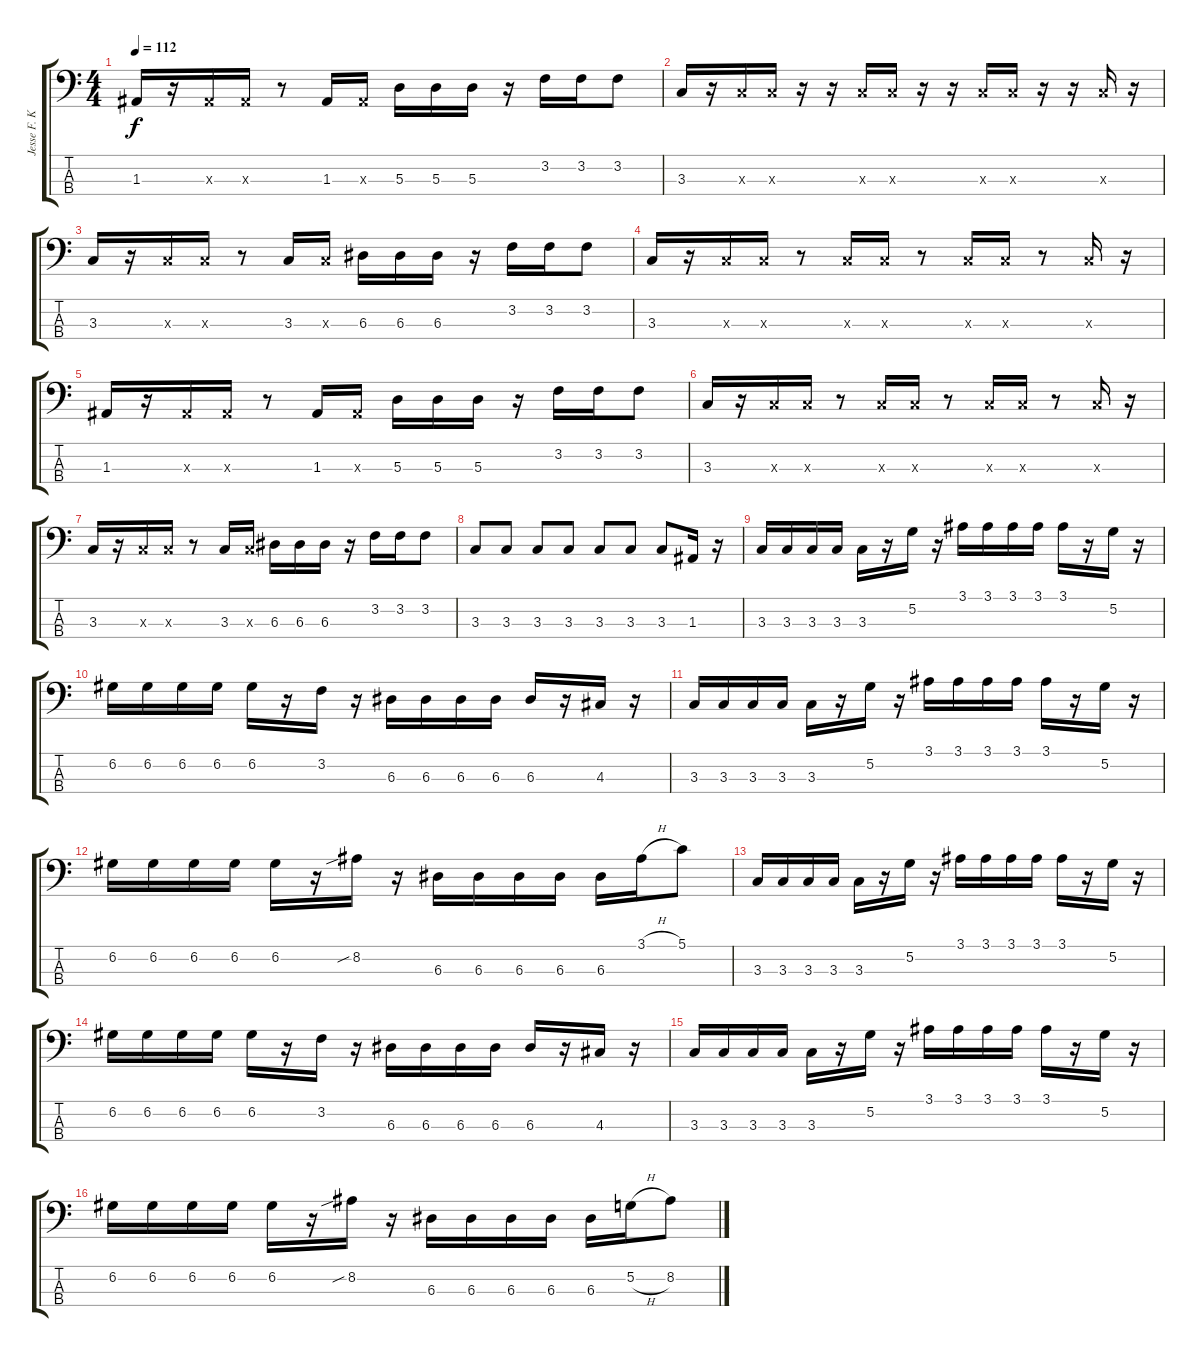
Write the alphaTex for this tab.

\track ("Jesse F. Keeler" "Jesse F. K") {instrument electricbassfinger}
\staff {score tabs}
\tuning (G2 D2 A1 E1) {hide}
\ts (4 4)
\tempo 112
\clef f4
\ks c
1.3.16{dy f} r.16 1.3{x}.16 1.3{x}.16 r.8 1.3.16 1.3{x}.16 5.3.16 5.3.16 5.3.16 r.16 3.2.16 3.2.16 3.2.8 |
3.3.16 r.16 3.3{x}.16 3.3{x}.16 r.16 r.16 3.3{x}.16 3.3{x}.16 r.16 r.16 3.3{x}.16 3.3{x}.16 r.16 r.16 3.3{x}.16 r.16 |
3.3.16 r.16 3.3{x}.16 3.3{x}.16 r.8 3.3.16 3.3{x}.16 6.3.16 6.3.16 6.3.16 r.16 3.2.16 3.2.16 3.2.8 |
3.3.16 r.16 3.3{x}.16 3.3{x}.16 r.8 3.3{x}.16 3.3{x}.16 r.8 3.3{x}.16 3.3{x}.16 r.8 3.3{x}.16 r.16 |
1.3.16 r.16 1.3{x}.16 1.3{x}.16 r.8 1.3.16 1.3{x}.16 5.3.16 5.3.16 5.3.16 r.16 3.2.16 3.2.16 3.2.8 |
3.3.16 r.16 3.3{x}.16 3.3{x}.16 r.8 3.3{x}.16 3.3{x}.16 r.8 3.3{x}.16 3.3{x}.16 r.8 3.3{x}.16 r.16 |
3.3.16 r.16 3.3{x}.16 3.3{x}.16 r.8 3.3.16 3.3{x}.16 6.3.16 6.3.16 6.3.16 r.16 3.2.16 3.2.16 3.2.8 |
3.3.8 3.3.8 3.3.8 3.3.8 3.3.8 3.3.8 3.3.8 1.3.16 r.16 |
3.3.16 3.3.16 3.3.16 3.3.16 3.3.16 r.16 5.2.16 r.16 3.1.16 3.1.16 3.1.16 3.1.16 3.1.16 r.16 5.2.16 r.16 |
6.2.16 6.2.16 6.2.16 6.2.16 6.2.16 r.16 3.2.16 r.16 6.3.16 6.3.16 6.3.16 6.3.16 6.3.16 r.16 4.3.16 r.16 |
3.3.16 3.3.16 3.3.16 3.3.16 3.3.16 r.16 5.2.16 r.16 3.1.16 3.1.16 3.1.16 3.1.16 3.1.16 r.16 5.2.16 r.16 |
6.2.16 6.2.16 6.2.16 6.2.16 6.2.16 r.16 8.2{sib}.16 r.16 6.3.16 6.3.16 6.3.16 6.3.16 6.3.16 3.1{h}.16 5.1.8 |
3.3.16 3.3.16 3.3.16 3.3.16 3.3.16 r.16 5.2.16 r.16 3.1.16 3.1.16 3.1.16 3.1.16 3.1.16 r.16 5.2.16 r.16 |
6.2.16 6.2.16 6.2.16 6.2.16 6.2.16 r.16 3.2.16 r.16 6.3.16 6.3.16 6.3.16 6.3.16 6.3.16 r.16 4.3.16 r.16 |
3.3.16 3.3.16 3.3.16 3.3.16 3.3.16 r.16 5.2.16 r.16 3.1.16 3.1.16 3.1.16 3.1.16 3.1.16 r.16 5.2.16 r.16 |
6.2.16 6.2.16 6.2.16 6.2.16 6.2.16 r.16 8.2{sib}.16 r.16 6.3.16 6.3.16 6.3.16 6.3.16 6.3.16 5.2{h}.16 8.2.8
